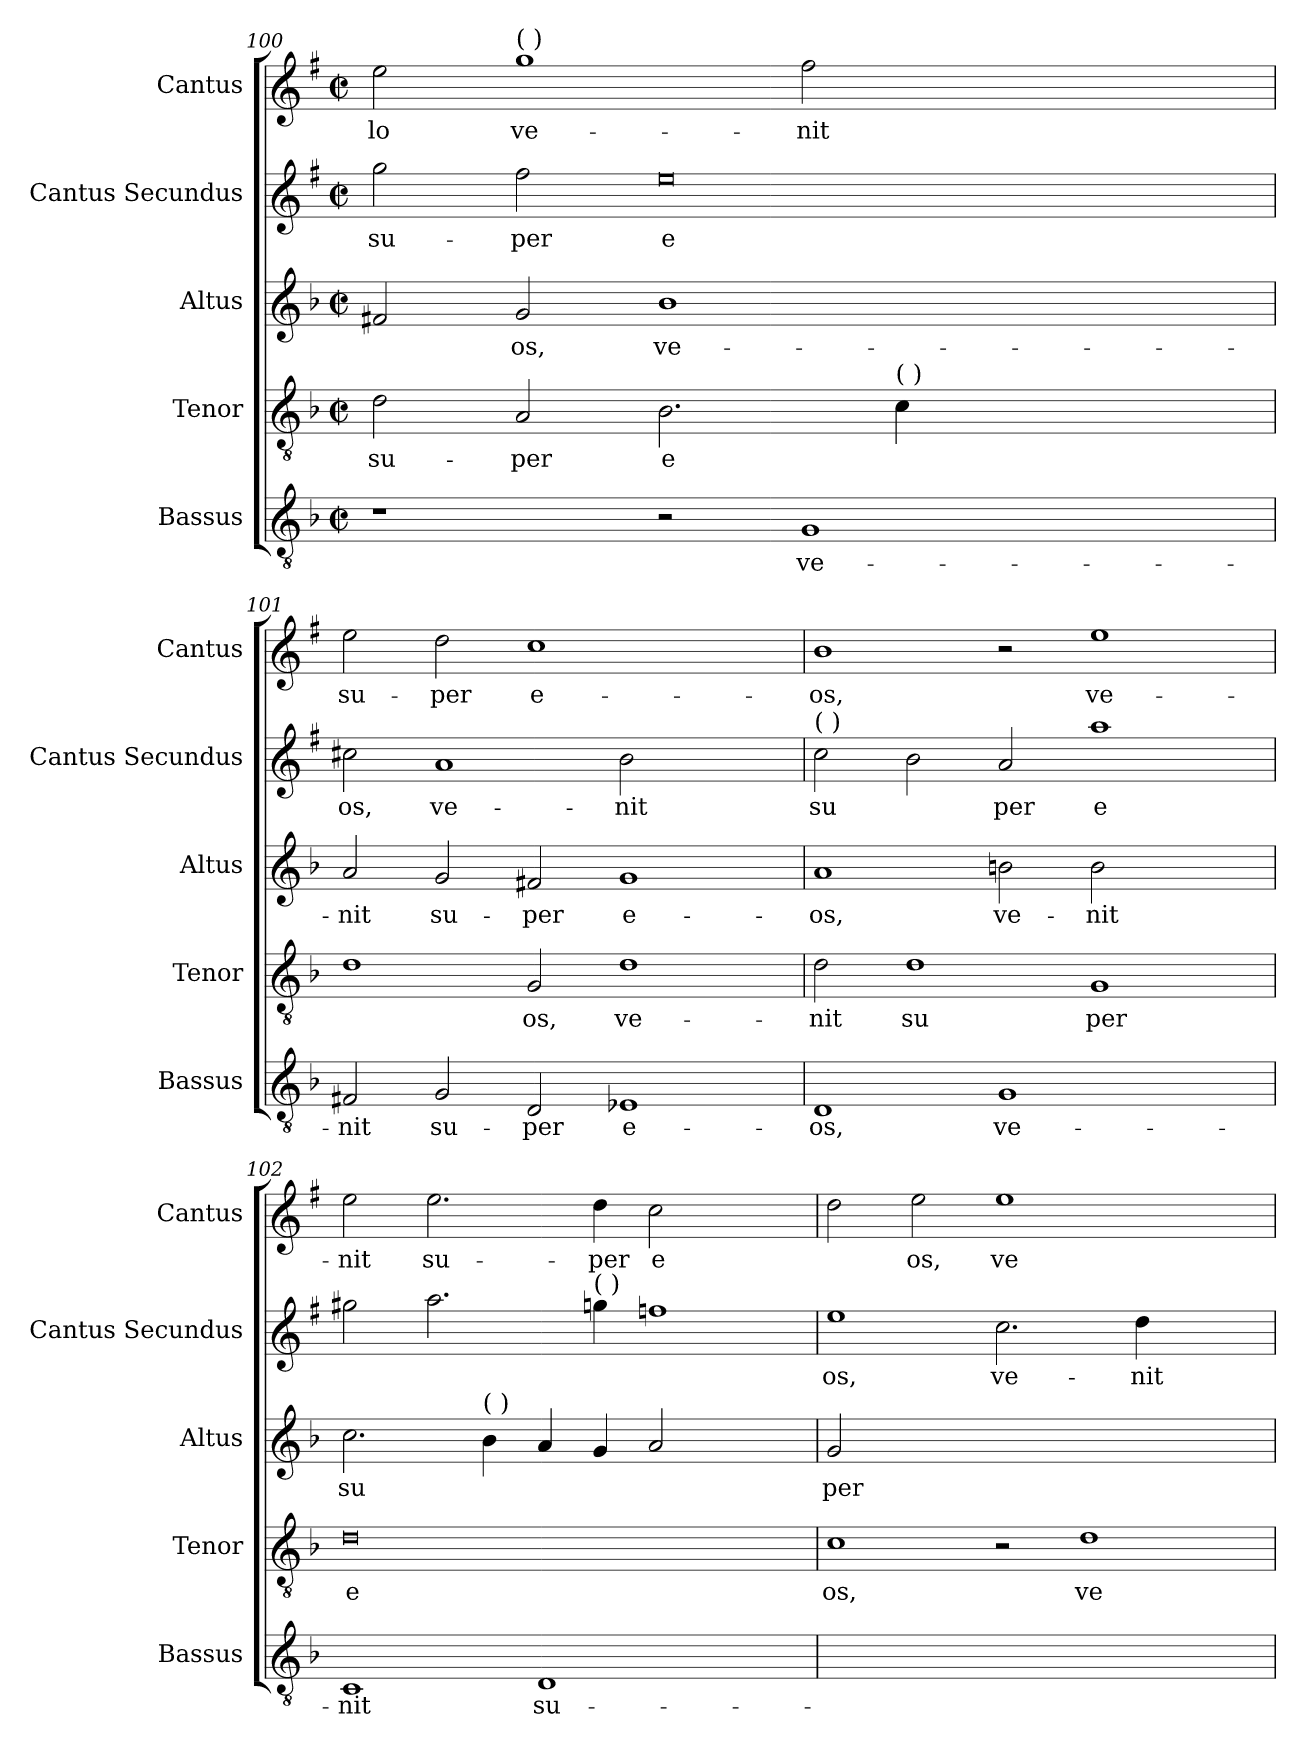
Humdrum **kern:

**kern	**text	**kern	**text	**kern	**text	**kern	**text	**kern	**text
*part5	*part5	*part4	*part4	*part3	*part3	*part2	*part2	*part1	*part1
*staff5	*staff5	*staff4	*staff4	*staff3	*staff3	*staff2	*staff2	*staff1	*staff1
*I"Bassus	*	*I"Tenor	*	*I"Altus	*	*I"Cantus Secundus	*	*I"Cantus	*
*I'Bassus	*	*I'Tenor	*	*I'Altus	*	*I'Cantus Secundus	*	*I'Cantus	*
!!LO:LB:g=z
*clefGv2	*	*clefGv2	*	*clefG2	*	*clefG2	*	*clefG2	*
*	*	*	*	*	*	*ITrd1c2	*	*ITrd1c2	*
*k[b-]	*	*k[b-]	*	*k[b-]	*	*k[b-]	*	*k[b-]	*
*F:	*	*F:	*	*F:	*	*F:	*	*F:	*
*M4/2	*	*M4/2	*	*M4/2	*	*M4/2	*	*M4/2	*
*met(c|)	*	*met(c|)	*	*met(c|)	*	*met(c|)	*	*met(c|)	*
=100	=100	=100	=100	=100	=100	=100	=100	=100	=100
!	!	!	!LO:LY:b	!	!	!	!LO:LY:b	!	!LO:LY:b
*	*	*	*	*	*	*	*	*^	*
1r	.	2d	su-	2f#X	.	2ff	su-	2dd	0ryy	-lo
!	!	!	!	!	!	!	!	!LO:TX:a:t=(  )	!	!
!	!	!	!LO:LY:b	!	!LO:LY:b	!	!LO:LY:b	!	!	!LO:LY:b
.	.	2A	-per	2g	os,	2ee	-per	1ff	.	ve-
!	!	!	!LO:LY:b	!	!LO:LY:b	!	!LO:LY:b	!	!	!
2r	.	2.B-	e	1b-	ve-	0dd	e	.	.	.
!	!LO:LY:b	!	!	!	!	!	!	!	!	!LO:LY:b
1G	ve-	.	.	.	.	.	.	2ee	.	-nit
!	!	!LO:TX:a:t=(  )	!	!	!	!	!	!	!	!
.	.	4c	.	.	.	.	.	.	.	.
.	.	1ryy	.	1ryy	.	.	.	1ryy	1ryy	.
2ryy	.	.	.	.	.	.	.	.	.	.
=101	=101	=101	=101	=101	=101	=101	=101	=101	=101	=101
!	!LO:LY:b	!	!	!	!LO:LY:b	!	!LO:LY:b	!	!	!LO:LY:b
2F#X	-nit	1d	.	2a	-nit	2bn	os,	2dd	0ryy	su-
!	!LO:LY:b	!	!	!	!LO:LY:b	!	!LO:LY:b	!	!	!LO:LY:b
2G	su-	.	.	2g	su-	1g	ve-	2cc	.	-per
!	!LO:LY:b	!	!LO:LY:b	!	!LO:LY:b	!	!	!	!	!LO:LY:b
2D	-per	2G	os,	2f#X	-per	.	.	1b-	.	e-
!	!LO:LY:b	!	!LO:LY:b	!	!LO:LY:b	!	!LO:LY:b	!	!	!
1E-X	e-	1d	ve-	1g	e-	2a	-nit	.	.	.
.	.	.	.	.	.	2ryy	.	2ryy	2ryy	.
=101A	=101A	=101A	=101A	=101A	=101A	=101A	=101A	=101A	=101A	=101A
!	!	!	!	!	!	!LO:TX:a:t=(  )	!	!	!	!
!	!LO:LY:b	!	!LO:LY:b	!	!LO:LY:b	!	!LO:LY:b	!	!	!LO:LY:b
1D	-os,	2d	-nit	1a	-os,	2b-	su	1a	1ryy	-os,
!	!	!	!LO:LY:b	!	!	!	!	!	!	!
.	.	1d	su	.	.	2a	.	.	.	.
!	!LO:LY:b	!	!	!	!LO:LY:b	!	!LO:LY:b	!	!	!
1G	ve-	.	.	2bn	ve-	2g	per	2r	2ryy	.
!	!	!	!LO:LY:b	!	!LO:LY:b	!	!LO:LY:b	!	!	!LO:LY:b
.	.	1G	per	2b	-nit	1gg	e	1dd	2ryy	ve-
2ryy	.	.	.	2ryy	.	.	.	.	2ryy	.
=102A	=102A	=102A	=102A	=102A	=102A	=102A	=102A	=102A	=102A	=102A
!	!LO:LY:b	!	!LO:LY:b	!	!LO:LY:b	!	!	!	!	!LO:LY:b
1C	-nit	0d	e	2.cc	su	2ff#X	.	2dd	0ryy	-nit
!	!	!	!	!	!	!	!	!	!	!LO:LY:b
.	.	.	.	.	.	2.gg	.	2.dd	.	su-
!	!	!	!	!LO:TX:a:t=(  )	!	!	!	!	!	!
.	.	.	.	4b-	.	.	.	.	.	.
!	!LO:LY:b	!	!	!	!	!	!	!	!	!
1D	su-	.	.	4a	.	.	.	.	.	.
!	!	!	!	!	!	!LO:TX:a:t=(  )	!	!	!	!
!	!	!	!	!	!	!	!	!	!	!LO:LY:b
.	.	.	.	4g	.	4ffn	.	4cc	.	-per
!	!	!	!	!	!	!	!	!	!	!LO:LY:b
.	.	.	.	2a	.	1ee-X	.	2b-	.	e
2ryy	.	2ryy	.	2ryy	.	.	.	2ryy	2ryy	.
=103A	=103A	=103A	=103A	=103A	=103A	=103A	=103A	=103A	=103A	=103A
!	!LO:LY:b	!	!LO:LY:b	!	!LO:LY:b	!	!LO:LY:b	!	!	!
[1Gyy	-per	1c	os,	2g	per	1dd	os,	2cc	0ryy	.
!	!	!	!	!	!LO:LY:b	!	!	!	!	!LO:LY:b
.	.	.	.	[2gyy	e	.	.	2dd	.	os,
!	!	!	!	!	!	!	!LO:LY:b	!	!	!LO:LY:b
1.ryy	.	2r	.	1.ryy	.	2.b-	ve-	1dd	.	ve-
!	!	!	!LO:LY:b	!	!	!	!	!	!	!
.	.	1d	ve-	.	.	.	.	.	.	.
!	!	!	!	!	!	!	!LO:LY:b	!	!	!
.	.	.	.	.	.	4cc	-nit	.	.	.
.	.	.	.	.	.	2ryy	.	2ryy	2ryy	.
*	*	*	*	*	*	*	*	*v	*v	*
=	=	=	=	=	=	=	=	=	=
*-	*-	*-	*-	*-	*-	*-	*-	*-	*-
